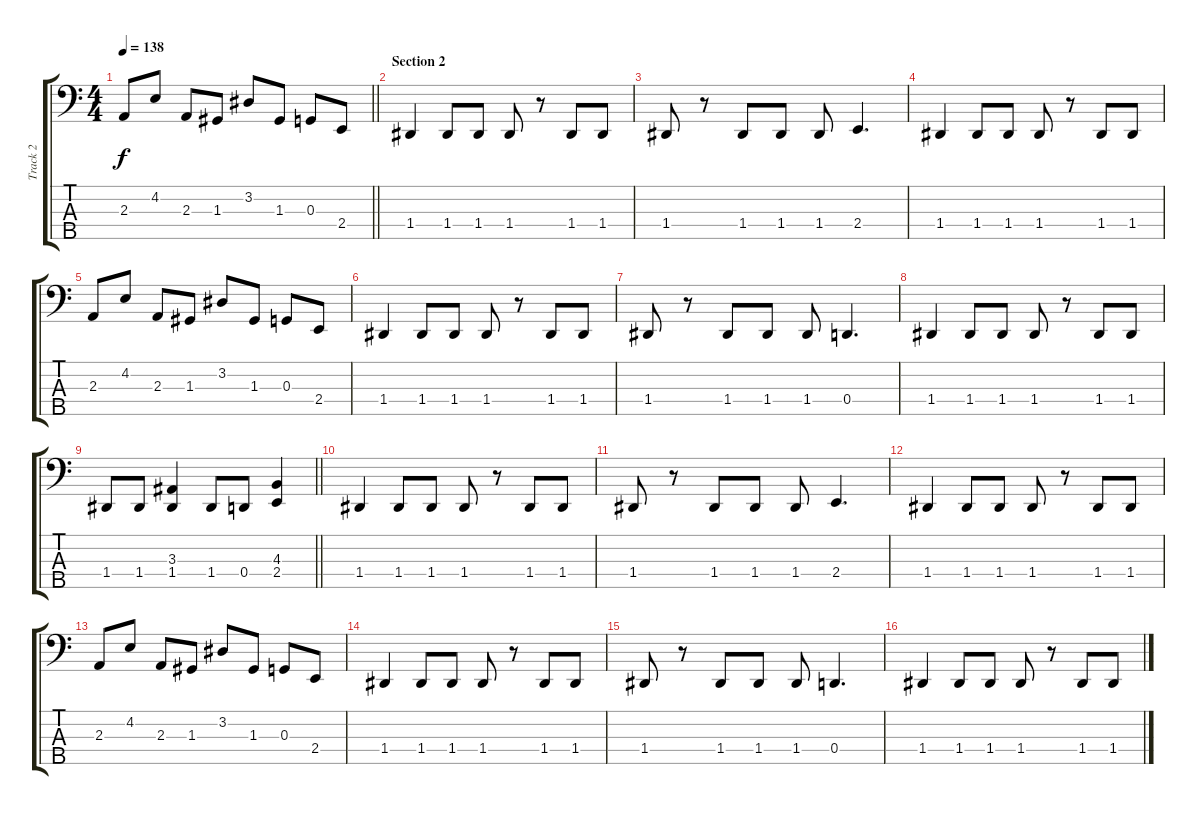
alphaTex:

\track ("Track 2" "Track 2") {instrument electricbassfinger}
\staff {score tabs}
\tuning (F2 C2 G1 D1 A0) {hide}
\ts (4 4)
\tempo 138
\clef f4
\barLineRight lightlight
\ks c
2.3.8{dy f} 4.2.8 2.3.8 1.3.8 3.2.8 1.3.8 0.3.8 2.4.8 |
\section ("" "Section 2")
1.4.4 1.4.8 1.4.8 1.4.8 r.8 1.4.8 1.4.8 |
1.4.8 r.8 1.4.8 1.4.8 1.4.8 2.4.4{d} |
1.4.4 1.4.8 1.4.8 1.4.8 r.8 1.4.8 1.4.8 |
2.3.8 4.2.8 2.3.8 1.3.8 3.2.8 1.3.8 0.3.8 2.4.8 |
1.4.4 1.4.8 1.4.8 1.4.8 r.8 1.4.8 1.4.8 |
1.4.8 r.8 1.4.8 1.4.8 1.4.8 0.4.4{d} |
1.4.4 1.4.8 1.4.8 1.4.8 r.8 1.4.8 1.4.8 |
\barLineRight lightlight
1.4.8 1.4.8 (3.3 1.4).4 1.4.8 0.4.8 (4.3 2.4).4 |
1.4.4 1.4.8 1.4.8 1.4.8 r.8 1.4.8 1.4.8 |
1.4.8 r.8 1.4.8 1.4.8 1.4.8 2.4.4{d} |
1.4.4 1.4.8 1.4.8 1.4.8 r.8 1.4.8 1.4.8 |
2.3.8 4.2.8 2.3.8 1.3.8 3.2.8 1.3.8 0.3.8 2.4.8 |
1.4.4 1.4.8 1.4.8 1.4.8 r.8 1.4.8 1.4.8 |
1.4.8 r.8 1.4.8 1.4.8 1.4.8 0.4.4{d} |
1.4.4 1.4.8 1.4.8 1.4.8 r.8 1.4.8 1.4.8
